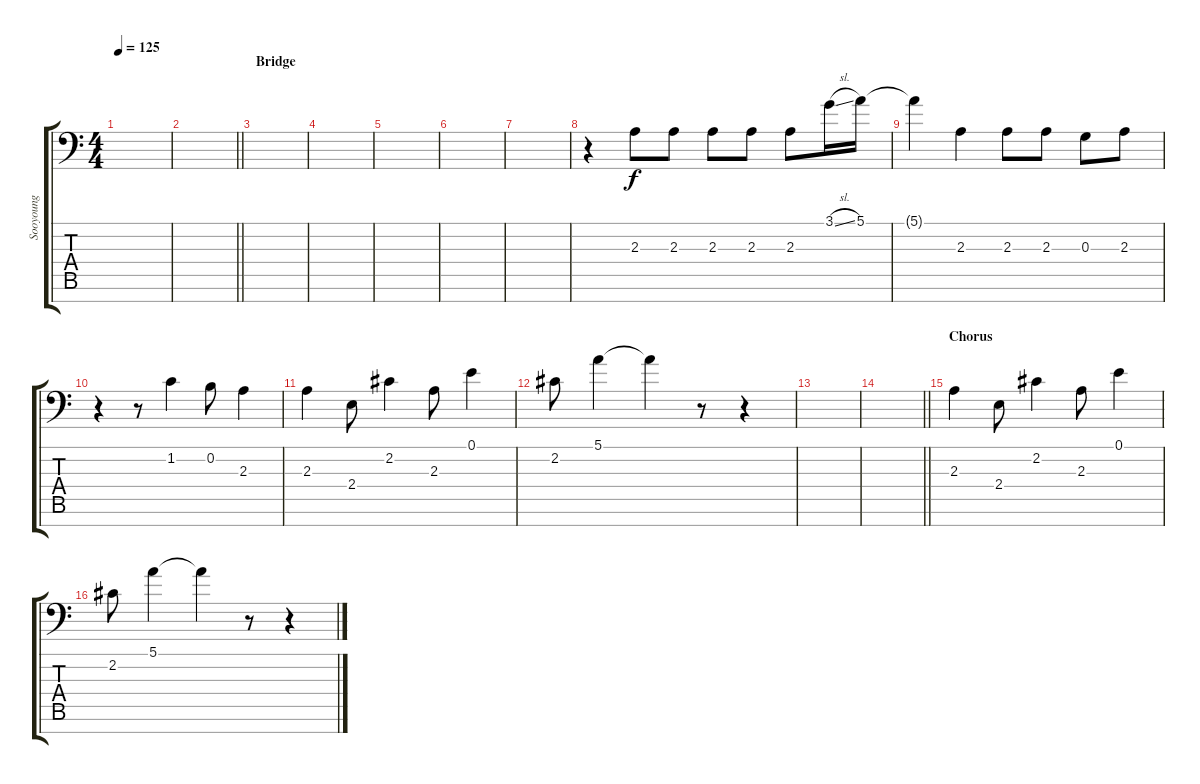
\track ("Sooyoung" "Sooyoung") {instrument trumpet}
\staff {score tabs}
\tuning (E4 B3 G3 D3 A2 E2 C-1) {hide}
\ts (4 4)
\tempo 125
\clef f4
\ks c
|
\barLineRight lightlight
|
\section ("" "Bridge")
|
|
|
|
|
r.4{volume 16} 2.3.8 2.3.8 2.3.8 2.3.8 2.3.8 3.1{sl}.16 5.1.16 |
5.1{t}.4 2.3.4 2.3.8 2.3.8 0.3.8 2.3.8 |
r.4 r.8 1.2.4 0.2.8 2.3.4 |
2.3.4{volume 9} 2.4.8 2.2.4 2.3.8 0.1.4 |
2.2.8 5.1.4 5.1{t}.4 r.8 r.4 |
|
\barLineRight lightlight
|
\section ("" "Chorus")
2.3.4 2.4.8 2.2.4 2.3.8 0.1.4 |
2.2.8 5.1.4 5.1{t}.4 r.8 r.4
